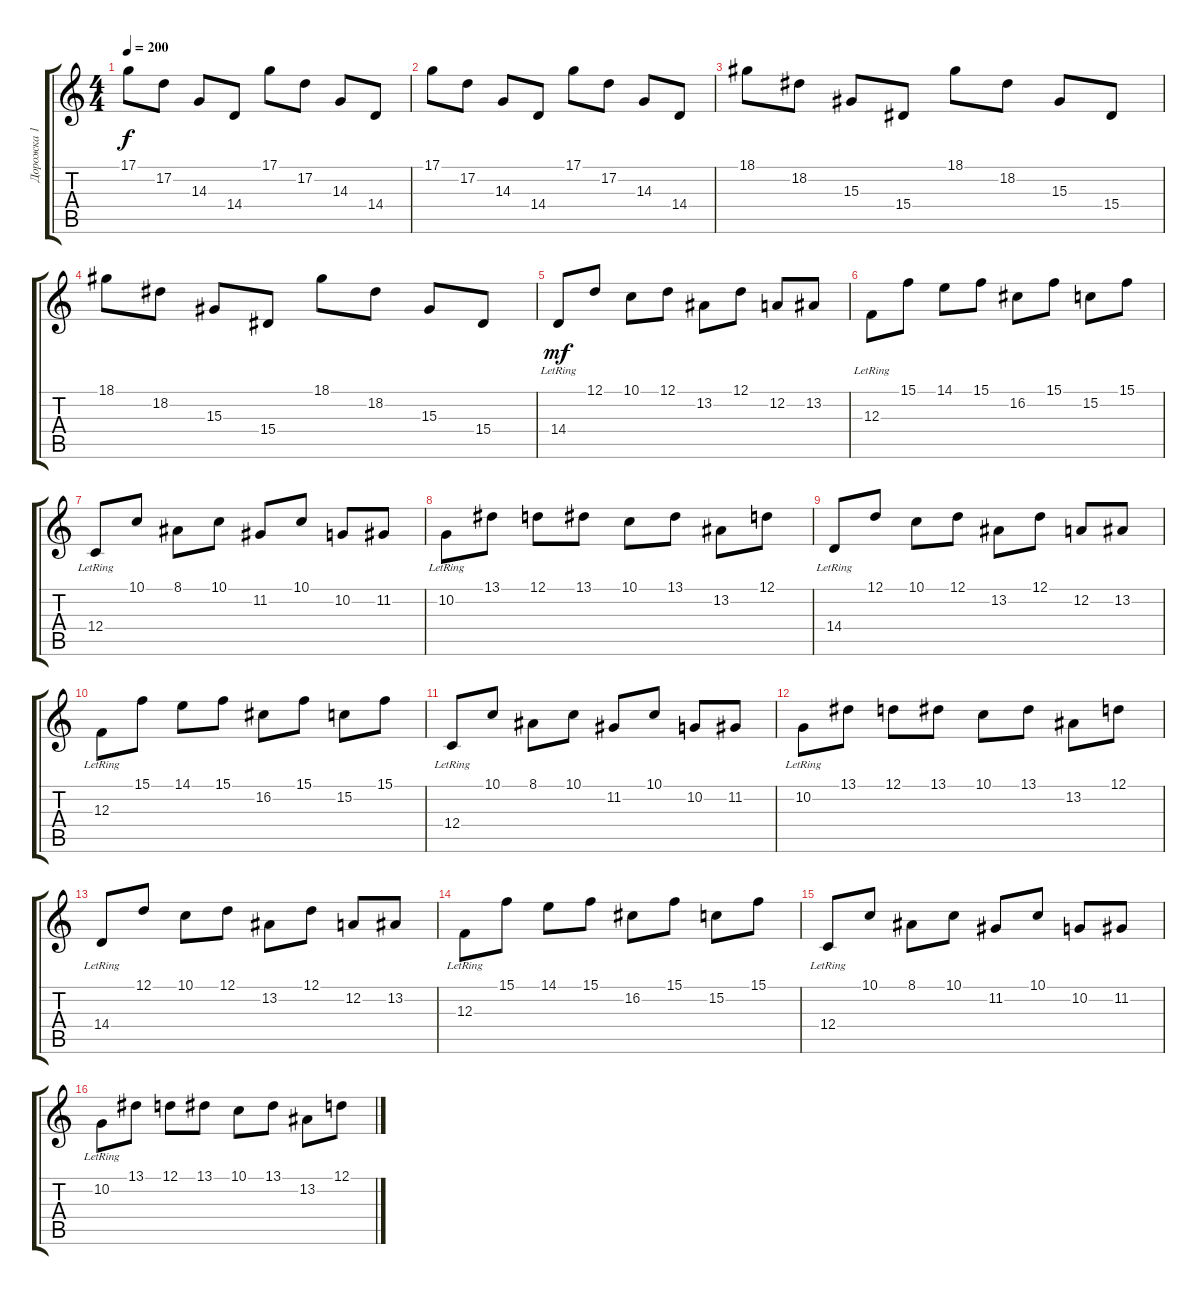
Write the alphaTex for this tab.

\track ("Дорожка 1" "Дорожка 1") {instrument fx4atmosphere}
\staff {score tabs}
\tuning (D4 A3 F3 C3 G2 D2) {hide}
\ts (4 4)
\tempo 200
\clef g2
\ks c
17.1.8{dy f} 17.2.8 14.3.8 14.4.8 17.1.8 17.2.8 14.3.8 14.4.8 |
17.1.8 17.2.8 14.3.8 14.4.8 17.1.8 17.2.8 14.3.8 14.4.8 |
18.1.8 18.2.8 15.3.8 15.4.8 18.1.8 18.2.8 15.3.8 15.4.8 |
18.1.8 18.2.8 15.3.8 15.4.8 18.1.8 18.2.8 15.3.8 15.4.8 |
14.4{lr}.8{dy mf} 12.1.8 10.1.8 12.1.8 13.2.8 12.1.8 12.2.8 13.2.8 |
12.3{lr}.8 15.1.8 14.1.8 15.1.8 16.2.8 15.1.8 15.2.8 15.1.8 |
12.4{lr}.8 10.1.8 8.1.8 10.1.8 11.2.8 10.1.8 10.2.8 11.2.8 |
10.2{lr}.8 13.1.8 12.1.8 13.1.8 10.1.8 13.1.8 13.2.8 12.1.8 |
14.4{lr}.8 12.1.8 10.1.8 12.1.8 13.2.8 12.1.8 12.2.8 13.2.8 |
12.3{lr}.8 15.1.8 14.1.8 15.1.8 16.2.8 15.1.8 15.2.8 15.1.8 |
12.4{lr}.8 10.1.8 8.1.8 10.1.8 11.2.8 10.1.8 10.2.8 11.2.8 |
10.2{lr}.8 13.1.8 12.1.8 13.1.8 10.1.8 13.1.8 13.2.8 12.1.8 |
14.4{lr}.8 12.1.8 10.1.8 12.1.8 13.2.8 12.1.8 12.2.8 13.2.8 |
12.3{lr}.8 15.1.8 14.1.8 15.1.8 16.2.8 15.1.8 15.2.8 15.1.8 |
12.4{lr}.8 10.1.8 8.1.8 10.1.8 11.2.8 10.1.8 10.2.8 11.2.8 |
10.2{lr}.8 13.1.8 12.1.8 13.1.8 10.1.8 13.1.8 13.2.8 12.1.8
